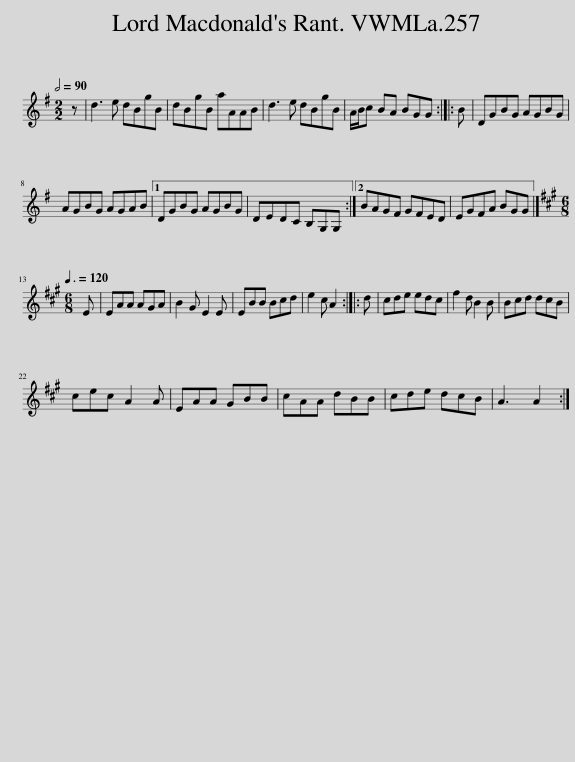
X:1
L:1/8
Q:1/2=90
M:2/2
I:linebreak $
K:G
V:1 treble
V:1
 z | d3 e dBgB | dBgB aAAB | d3 e dBgB | A/B/c BA BGG :: %5
 B | DGBG AGBG |$ AGBG AGAB |1 DGBG AGBG | DEDC B,G,G, :|2 %10
 BAGF GFED | EGFA BGG |]$[K:A][M:6/8][Q:3/8=120] E | EAA AGA | B2 G E2 E | %15
 EBB Bcd | e2 c A2 :: d | cde edc | f2 d B2 B | %20
 Bcd dcB |$ cec A2 A | EAA GBB | cAA dBB | cde dcB | %25
 A3 A2 :| %26
